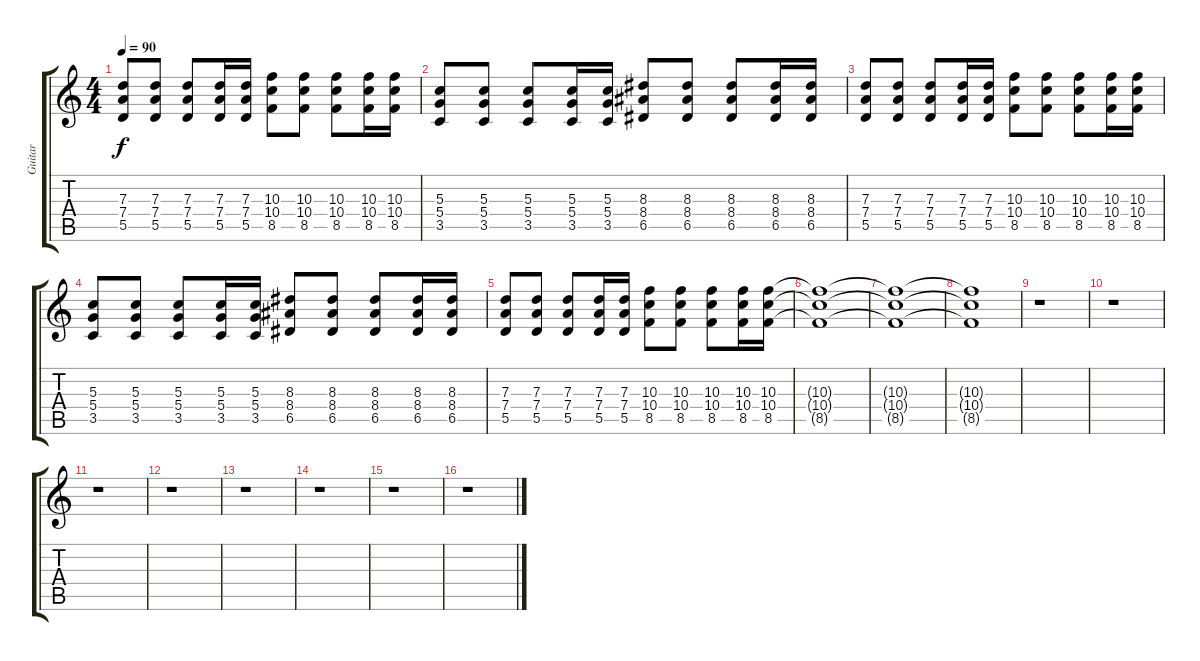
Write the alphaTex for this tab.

\track ("Guitar" "Guitar") {instrument distortionguitar}
\staff {score tabs}
\tuning (E4 B3 G3 D3 A2 E2) {hide}
\ts (4 4)
\tempo 90
\clef g2
\ks c
(7.3 7.4 5.5).8{dy f} (7.3 7.4 5.5).8 (7.3 7.4 5.5).8 (7.3 7.4 5.5).16 (7.3 7.4 5.5).16 (10.3 10.4 8.5).8 (10.3 10.4 8.5).8 (10.3 10.4 8.5).8 (10.3 10.4 8.5).16 (10.3 10.4 8.5).16 |
(5.3 5.4 3.5).8 (5.3 5.4 3.5).8 (5.3 5.4 3.5).8 (5.3 5.4 3.5).16 (5.3 5.4 3.5).16 (8.3 8.4 6.5).8 (8.3 8.4 6.5).8 (8.3 8.4 6.5).8 (8.3 8.4 6.5).16 (8.3 8.4 6.5).16 |
(7.3 7.4 5.5).8 (7.3 7.4 5.5).8 (7.3 7.4 5.5).8 (7.3 7.4 5.5).16 (7.3 7.4 5.5).16 (10.3 10.4 8.5).8 (10.3 10.4 8.5).8 (10.3 10.4 8.5).8 (10.3 10.4 8.5).16 (10.3 10.4 8.5).16 |
(5.3 5.4 3.5).8 (5.3 5.4 3.5).8 (5.3 5.4 3.5).8 (5.3 5.4 3.5).16 (5.3 5.4 3.5).16 (8.3 8.4 6.5).8 (8.3 8.4 6.5).8 (8.3 8.4 6.5).8 (8.3 8.4 6.5).16 (8.3 8.4 6.5).16 |
(7.3 7.4 5.5).8 (7.3 7.4 5.5).8 (7.3 7.4 5.5).8 (7.3 7.4 5.5).16 (7.3 7.4 5.5).16 (10.3 10.4 8.5).8 (10.3 10.4 8.5).8 (10.3 10.4 8.5).8 (10.3 10.4 8.5).16 (10.3 10.4 8.5).16 |
(10.3{t} 10.4{t} 8.5{t}).1 |
(10.3{t} 10.4{t} 8.5{t}).1 |
(10.3{t} 10.4{t} 8.5{t}).1 |
r.1 |
r.1 |
r.1 |
r.1 |
r.1 |
r.1 |
r.1 |
r.1
